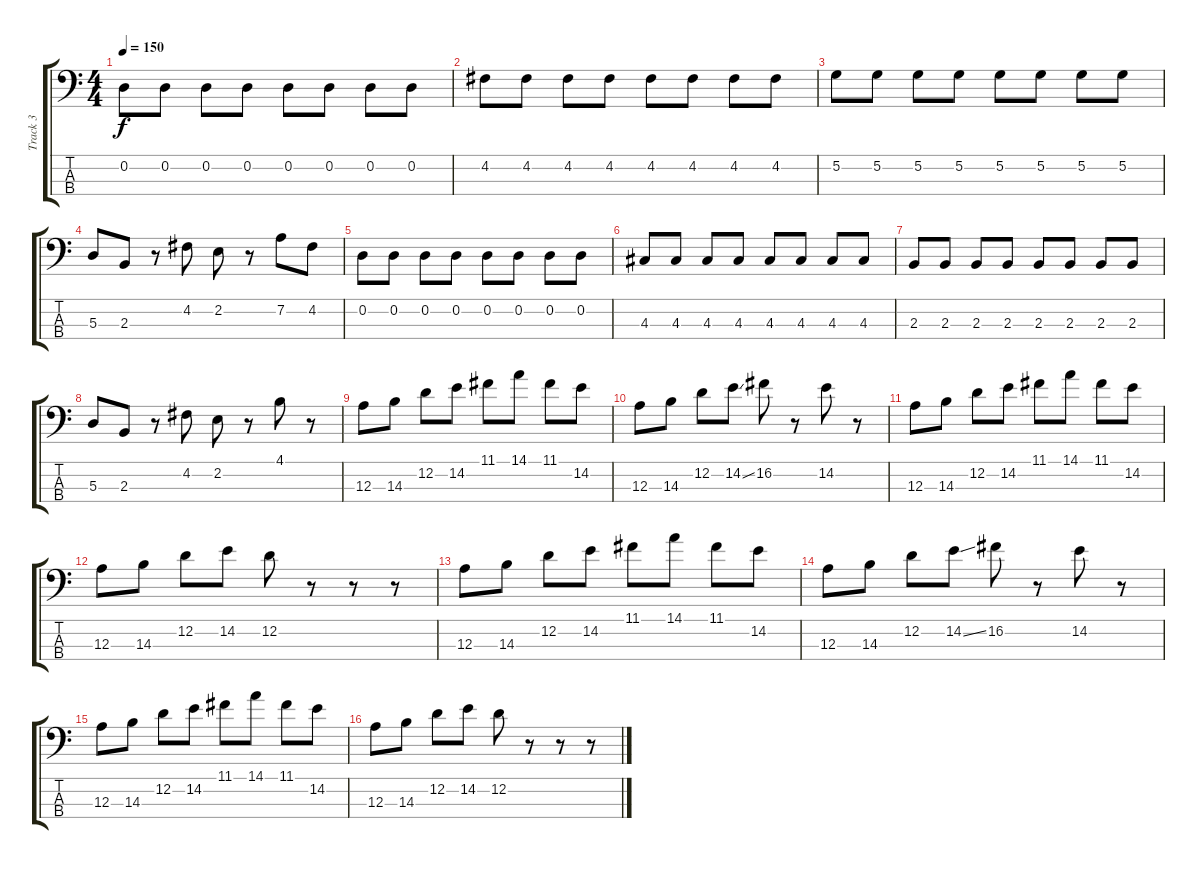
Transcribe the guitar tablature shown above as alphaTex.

\track ("Track 3" "Track 3") {instrument electricbasspick}
\staff {score tabs}
\tuning (G2 D2 A1 D1) {hide}
\ts (4 4)
\tempo 150
\clef f4
\ks c
0.2.8{dy f} 0.2.8 0.2.8 0.2.8 0.2.8 0.2.8 0.2.8 0.2.8 |
4.2.8 4.2.8 4.2.8 4.2.8 4.2.8 4.2.8 4.2.8 4.2.8 |
5.2.8 5.2.8 5.2.8 5.2.8 5.2.8 5.2.8 5.2.8 5.2.8 |
5.3.8 2.3.8 r.8 4.2.8 2.2.8 r.8 7.2.8 4.2.8 |
0.2.8 0.2.8 0.2.8 0.2.8 0.2.8 0.2.8 0.2.8 0.2.8 |
4.3.8 4.3.8 4.3.8 4.3.8 4.3.8 4.3.8 4.3.8 4.3.8 |
2.3.8 2.3.8 2.3.8 2.3.8 2.3.8 2.3.8 2.3.8 2.3.8 |
5.3.8 2.3.8 r.8 4.2.8 2.2.8 r.8 4.1.8 r.8 |
12.3.8 14.3.8 12.2.8 14.2.8 11.1.8 14.1.8 11.1.8 14.2.8 |
12.3.8 14.3.8 12.2.8 14.2{ss}.8 16.2.8 r.8 14.2.8 r.8 |
12.3.8 14.3.8 12.2.8 14.2.8 11.1.8 14.1.8 11.1.8 14.2.8 |
12.3.8 14.3.8 12.2.8 14.2.8 12.2.8 r.8 r.8 r.8 |
12.3.8 14.3.8 12.2.8 14.2.8 11.1.8 14.1.8 11.1.8 14.2.8 |
12.3.8 14.3.8 12.2.8 14.2{ss}.8 16.2.8 r.8 14.2.8 r.8 |
12.3.8 14.3.8 12.2.8 14.2.8 11.1.8 14.1.8 11.1.8 14.2.8 |
12.3.8 14.3.8 12.2.8 14.2.8 12.2.8 r.8 r.8 r.8
